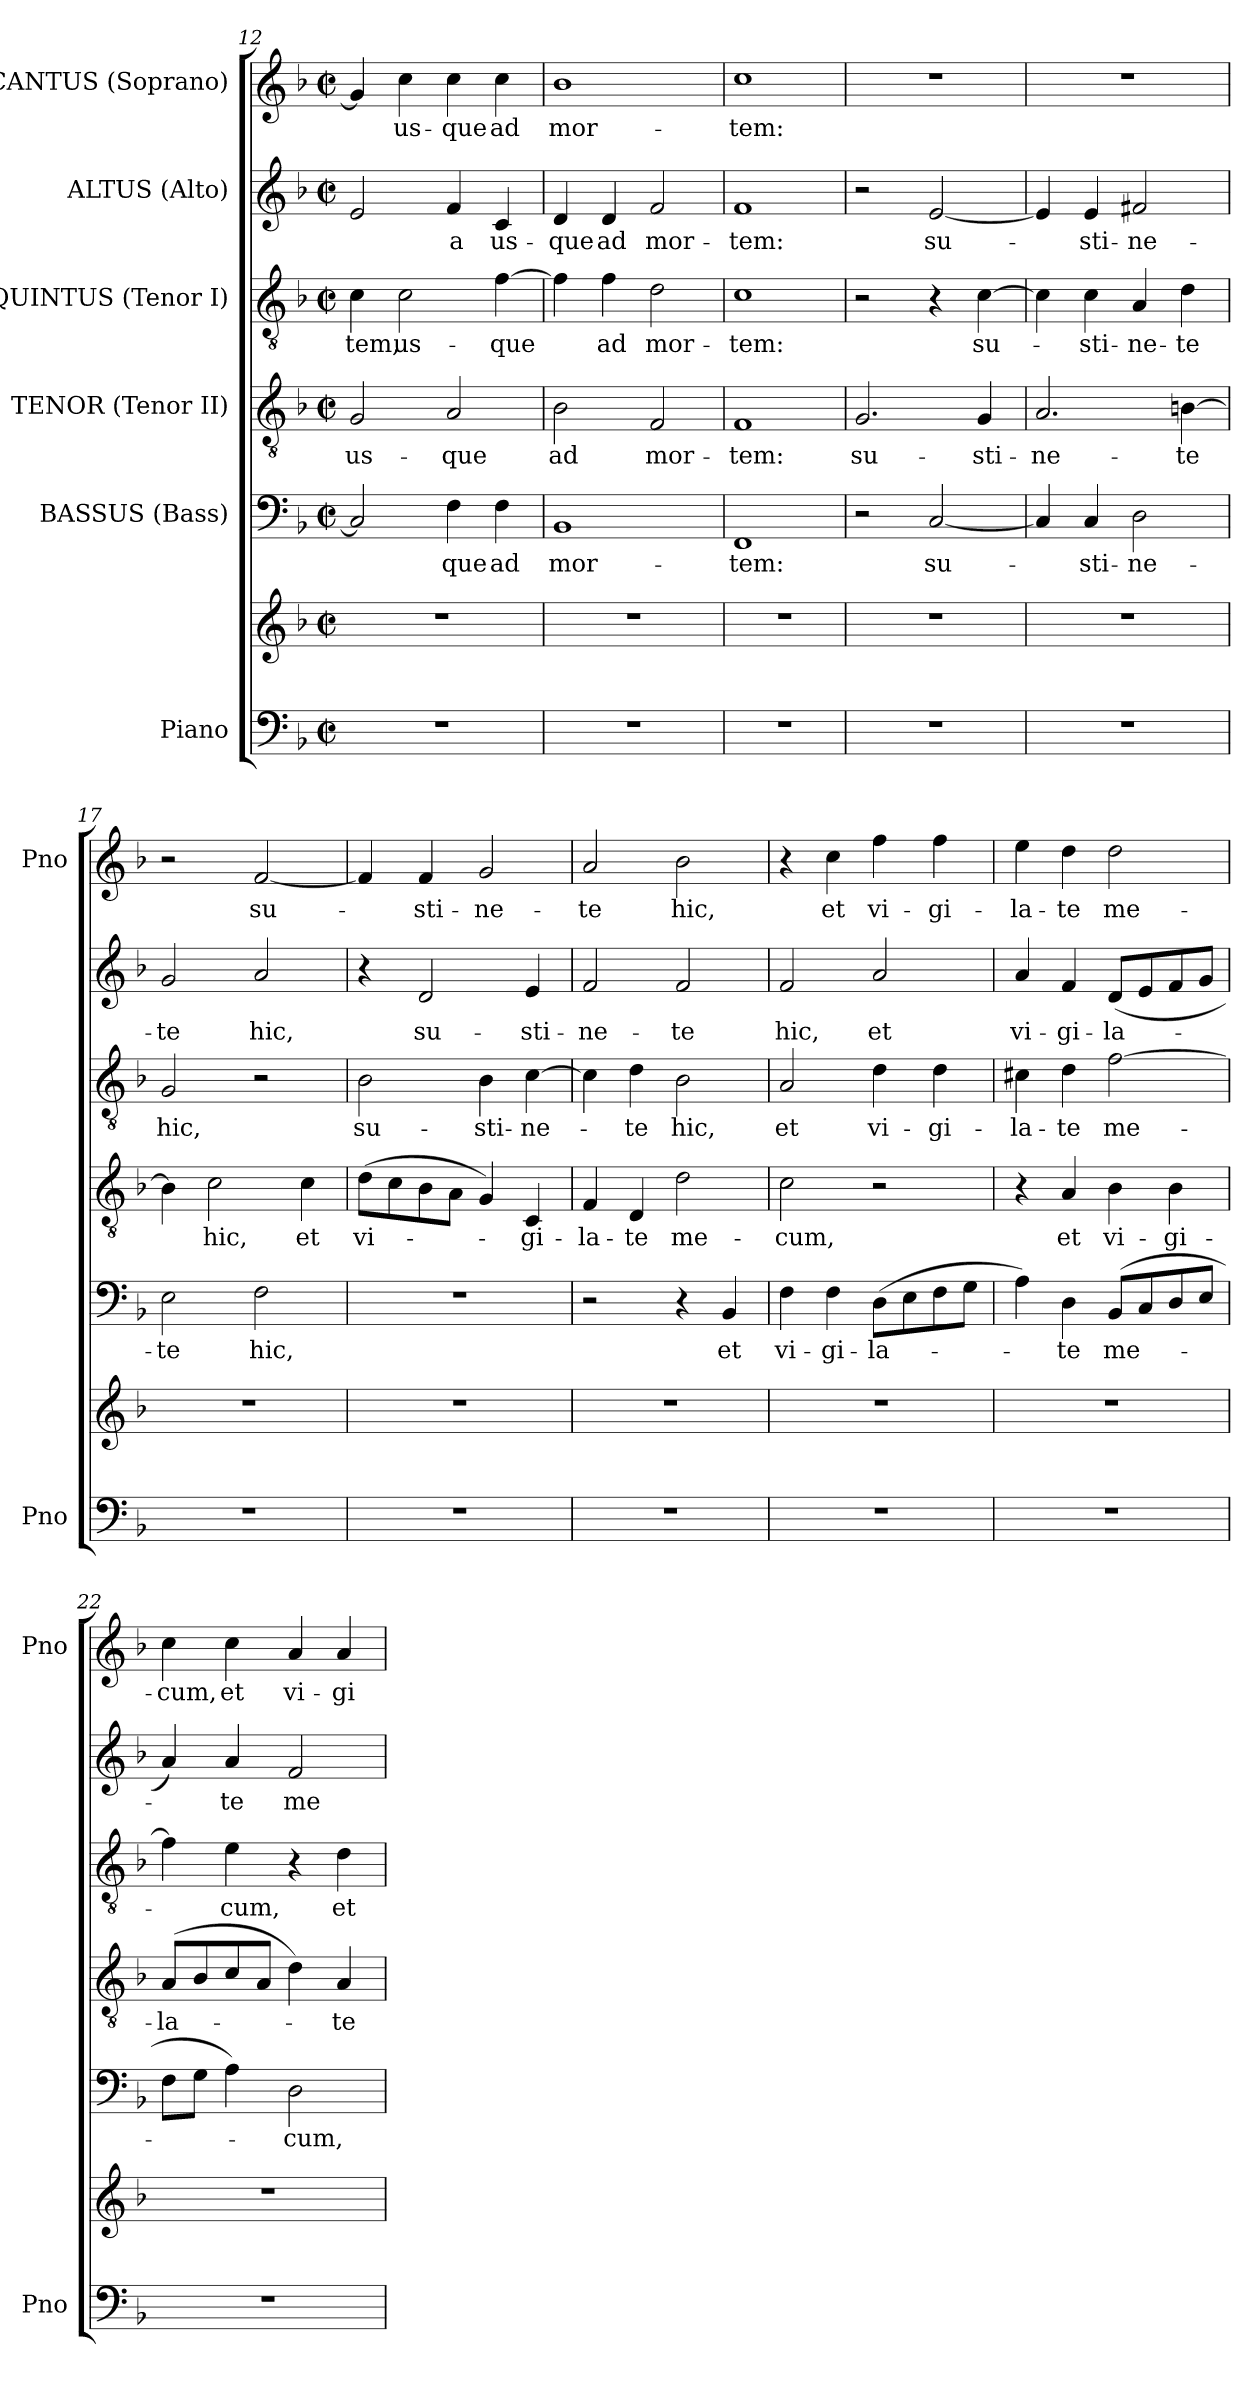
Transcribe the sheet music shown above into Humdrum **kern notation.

**kern	**kern	**kern	**text	**kern	**text	**kern	**text	**kern	**text	**kern	**text
*part6	*part6	*part5	*part5	*part4	*part4	*part3	*part3	*part2	*part2	*part1	*part1
*staff7	*staff6	*staff5	*staff5	*staff4	*staff4	*staff3	*staff3	*staff2	*staff2	*staff1	*staff1
*I"Piano	*	*I"BASSUS (Bass)	*	*I"TENOR (Tenor II)	*	*I"QUINTUS (Tenor I)	*	*I"ALTUS (Alto)	*	*I"CANTUS (Soprano)	*
*I'Pno	*	*	*	*	*	*	*	*	*	*I'Pno	*
*clefF4	*clefG2	*clefF4	*	*clefGv2	*	*clefGv2	*	*clefG2	*	*clefG2	*
*k[b-]	*k[b-]	*k[b-]	*	*k[b-]	*	*k[b-]	*	*k[b-]	*	*k[b-]	*
*F:	*F:	*F:	*	*F:	*	*F:	*	*F:	*	*F:	*
*M2/2	*M2/2	*M2/2	*	*M2/2	*	*M2/2	*	*M2/2	*	*M2/2	*
*met(c|)	*met(c|)	*met(c|)	*	*met(c|)	*	*met(c|)	*	*met(c|)	*	*met(c|)	*
=12	=12	=12	=12	=12	=12	=12	=12	=12	=12	=12	=12
1r	1r	2C/]	.	2G/	us-	4c\	-tem,	2e/	.	4g/]	.
.	.	.	.	.	.	2c\	us-	.	.	4cc\	us-
.	.	4F\	-que	2A/	-que	.	.	4f/	-a	4cc\	-que
.	.	4F\	ad	.	.	[4f\	-que	4c/	us-	4cc\	ad
=13	=13	=13	=13	=13	=13	=13	=13	=13	=13	=13	=13
1r	1r	1BB-	mor-	2B-\	ad	4f\]	.	4d/	-que	1b-	mor-
.	.	.	.	.	.	4f\	ad	4d/	ad	.	.
.	.	.	.	2F/	mor-	2d\	mor-	2f/	mor-	.	.
=14	=14	=14	=14	=14	=14	=14	=14	=14	=14	=14	=14
1r	1r	1FF	-tem:	1F	-tem:	1c	-tem:	1f	-tem:	1cc	-tem:
=15	=15	=15	=15	=15	=15	=15	=15	=15	=15	=15	=15
1r	1r	2r	.	2.G/	su-	2r	.	2r	.	1r	.
.	.	[2C/	su-	.	.	4r	.	[2e/	su-	.	.
.	.	.	.	4G/	-sti-	[4c\	su-	.	.	.	.
=16	=16	=16	=16	=16	=16	=16	=16	=16	=16	=16	=16
1r	1r	4C/]	.	2.A/	-ne-	4c\]	.	4e/]	.	1r	.
.	.	4C/	-sti-	.	.	4c\	-sti-	4e/	-sti-	.	.
.	.	2D\	-ne-	.	.	4A/	-ne-	2f#X/	-ne-	.	.
.	.	.	.	[4Bn\	-te	4d\	-te	.	.	.	.
!!LO:LB:g=z
=17	=17	=17	=17	=17	=17	=17	=17	=17	=17	=17	=17
1r	1r	2E\	-te	4B\]	.	2G/	hic,	2g/	-te	2r	.
.	.	.	.	2c\	hic,	.	.	.	.	.	.
.	.	2F\	hic,	.	.	2r	.	2a/	hic,	[2f/	su-
.	.	.	.	4c\	et	.	.	.	.	.	.
=18	=18	=18	=18	=18	=18	=18	=18	=18	=18	=18	=18
1r	1r	1r	.	(8d\L	vi-	2B-\	su-	4r	.	4f/]	.
.	.	.	.	8c\	.	.	.	.	.	.	.
.	.	.	.	8B-\	.	.	.	2d/	su-	4f/	-sti-
.	.	.	.	8A\J	.	.	.	.	.	.	.
.	.	.	.	4G/)	.	4B-\	-sti-	.	.	2g/	-ne-
.	.	.	.	4C/	-gi-	[4c\	-ne-	4e/	-sti-	.	.
=19	=19	=19	=19	=19	=19	=19	=19	=19	=19	=19	=19
1r	1r	2r	.	4F/	-la-	4c\]	.	2f/	-ne-	2a/	-te
.	.	.	.	4D/	-te	4d\	-te	.	.	.	.
.	.	4r	.	2d\	me-	2B-\	hic,	2f/	-te	2b-\	hic,
.	.	4BB-/	et	.	.	.	.	.	.	.	.
=20	=20	=20	=20	=20	=20	=20	=20	=20	=20	=20	=20
1r	1r	4F\	vi-	2c\	-cum,	2A/	et	2f/	hic,	4r	.
.	.	4F\	-gi-	.	.	.	.	.	.	4cc\	et
.	.	(8D\L	-la-	2r	.	4d\	vi-	2a/	et	4ff\	vi-
.	.	8E\	.	.	.	.	.	.	.	.	.
.	.	8F\	.	.	.	4d\	-gi-	.	.	4ff\	-gi-
.	.	8G\J	.	.	.	.	.	.	.	.	.
=21	=21	=21	=21	=21	=21	=21	=21	=21	=21	=21	=21
1r	1r	4A\)	.	4r	.	4c#X\	-la-	4a/	vi-	4ee\	-la-
.	.	4D\	-te	4A/	et	4d\	-te	4f/	-gi-	4dd\	-te
.	.	(8BB-/L	me-	4B-\	vi-	[2f\	me-	(8d/L	-la-	2dd\	me-
.	.	8C/	.	.	.	.	.	8e/	.	.	.
.	.	8D/	.	4B-\	-gi-	.	.	8f/	.	.	.
.	.	8E/J	.	.	.	.	.	8g/J	.	.	.
!!LO:PB:g=z
=22	=22	=22	=22	=22	=22	=22	=22	=22	=22	=22	=22
1r	1r	8F\L	-­-	(8A/L	-la-	4f\]	-­	4a/)	-­	4cc\	-cum,
.	.	8G\J	.	8B-/	.	.	.	.	.	.	.
.	.	4A\)	.	8c/	.	4e\	cum,	4a/	te	4cc\	et
.	.	.	.	8A/J	.	.	.	.	.	.	.
.	.	2D\	-cum,	4d\)	.	4r	.	2f/	me-	4a/	vi-
.	.	.	.	4A/	-te	4d\	et	.	.	4a/	-gi-
=	=	=	=	=	=	=	=	=	=	=	=
*-	*-	*-	*-	*-	*-	*-	*-	*-	*-	*-	*-
